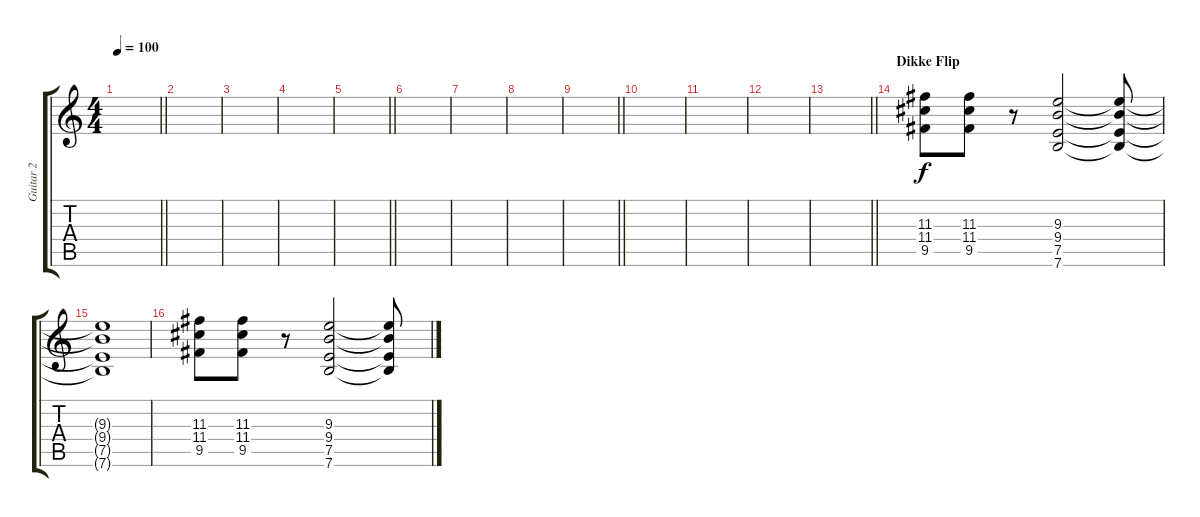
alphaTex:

\track ("Guitar 2" "Guitar 2") {instrument distortionguitar}
\staff {score tabs}
\tuning (E4 B3 G3 D3 A2 E2) {hide}
\ts (4 4)
\tempo 100
\clef g2
\barLineRight lightlight
\ks c
|
|
|
|
\barLineRight lightlight
|
|
|
|
\barLineRight lightlight
|
|
|
|
\barLineRight lightlight
|
\section ("" "Dikke Flip")
(11.3 11.4 9.5).8 (11.3 11.4 9.5).8 r.8 (9.3 9.4 7.5 7.6).2 (9.3{t} 9.4{t} 7.5{t} 7.6{t}).8 |
(9.3{t} 9.4{t} 7.5{t} 7.6{t}).1 |
(11.3 11.4 9.5).8 (11.3 11.4 9.5).8 r.8 (9.3 9.4 7.5 7.6).2 (9.3{t} 9.4{t} 7.5{t} 7.6{t}).8
